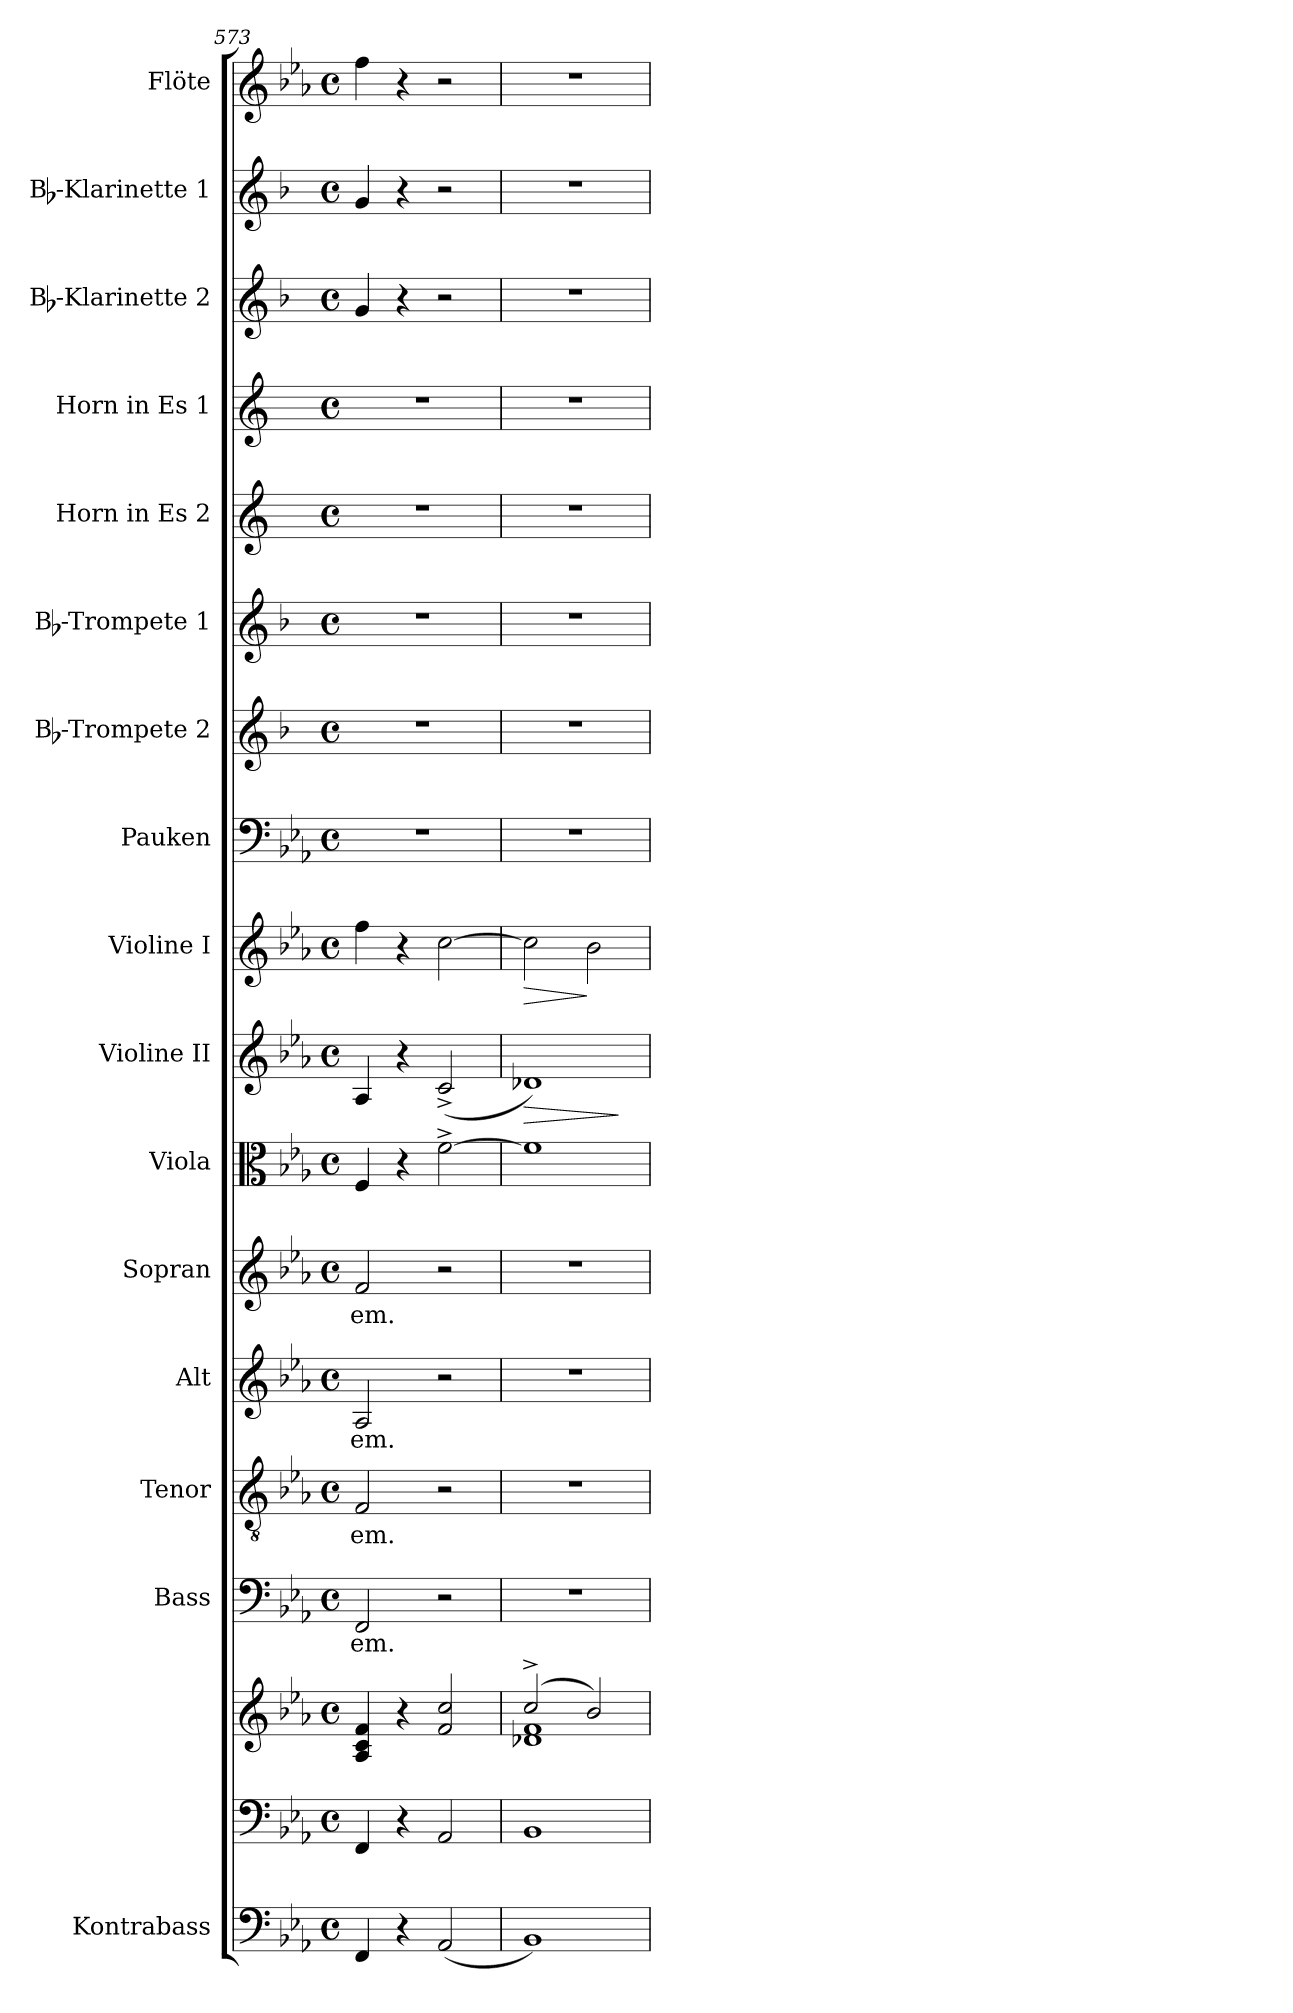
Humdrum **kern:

**kern	**kern	**kern	**kern	**text	**kern	**text	**kern	**text	**kern	**text	**kern	**kern	**dynam	**kern	**dynam	**kern	**kern	**kern	**kern	**kern	**kern	**kern	**kern
*part17	*part16	*part16	*part15	*part15	*part14	*part14	*part13	*part13	*part12	*part12	*part11	*part10	*part10	*part9	*part9	*part8	*part7	*part6	*part5	*part4	*part3	*part2	*part1
*staff18	*staff17	*staff16	*staff15	*staff15	*staff14	*staff14	*staff13	*staff13	*staff12	*staff12	*staff11	*staff10	*staff10	*staff9	*staff9	*staff8	*staff7	*staff6	*staff5	*staff4	*staff3	*staff2	*staff1
*I"Kontrabass	*	*	*I"Bass	*	*I"Tenor	*	*I"Alt	*	*I"Sopran	*	*I"Viola	*I"Violine II	*	*I"Violine I	*	*I"Pauken	*I"Bb-Trompete 2	*I"Bb-Trompete 1	*I"Horn in Es 2	*I"Horn in Es 1	*I"Bb-Klarinette 2	*I"Bb-Klarinette 1	*I"Flöte
*I'Kb.	*	*	*I'B.	*	*I'T.	*	*I'A.	*	*I'S.	*	*I'Vla.	*I'Vl. II	*	*I'Vl. I	*	*I'Pk.	*I'Bb Trp. 2	*I'Bb Trp. 1	*	*	*I'Bb Kl. 2	*I'Bb Kl. 1	*I'Fl.
*clefF4	*clefF4	*clefG2	*clefF4	*	*clefGv2	*	*clefG2	*	*clefG2	*	*clefC3	*clefG2	*	*clefG2	*	*clefF4	*clefG2	*clefG2	*clefG2	*clefG2	*clefG2	*clefG2	*clefG2
*ITrd7c12	*	*	*	*	*	*	*	*	*	*	*	*	*	*	*	*	*ITrd1c2	*ITrd1c2	*ITrd5c9	*ITrd5c9	*ITrd1c2	*ITrd1c2	*
*k[b-e-a-]	*k[b-e-a-]	*k[b-e-a-]	*k[b-e-a-]	*	*k[b-e-a-]	*	*k[b-e-a-]	*	*k[b-e-a-]	*	*k[b-e-a-]	*k[b-e-a-]	*	*k[b-e-a-]	*	*k[b-e-a-]	*k[b-e-a-]	*k[b-e-a-]	*k[b-e-a-]	*k[b-e-a-]	*k[b-e-a-]	*k[b-e-a-]	*k[b-e-a-]
*E-:	*E-:	*E-:	*E-:	*	*E-:	*	*E-:	*	*E-:	*	*E-:	*E-:	*	*E-:	*	*E-:	*E-:	*E-:	*E-:	*E-:	*E-:	*E-:	*E-:
*M4/4	*M4/4	*M4/4	*M4/4	*	*M4/4	*	*M4/4	*	*M4/4	*	*M4/4	*M4/4	*	*M4/4	*	*M4/4	*M4/4	*M4/4	*M4/4	*M4/4	*M4/4	*M4/4	*M4/4
*met(c)	*met(c)	*met(c)	*met(c)	*	*met(c)	*	*met(c)	*	*met(c)	*	*met(c)	*met(c)	*	*met(c)	*	*met(c)	*met(c)	*met(c)	*met(c)	*met(c)	*met(c)	*met(c)	*met(c)
=573	=573	=573	=573	=573	=573	=573	=573	=573	=573	=573	=573	=573	=573	=573	=573	=573	=573	=573	=573	=573	=573	=573	=573
!	!	!	!	!LO:LY:b	!	!LO:LY:b	!	!LO:LY:b	!	!LO:LY:b	!	!	!	!	!	!	!	!	!	!	!	!	!
4FFF/	4FF/	4A-/ 4c/ 4f/	2FF/	-em.	2F/	-em.	2A-/	-em.	2f/	-em.	4F/	4A-/	.	4ff\	.	1r	1r	1r	1r	1r	4f/	4f/	4ff\
4r	4r	4r	.	.	.	.	.	.	.	.	4r	4r	.	4r	.	.	.	.	.	.	4r	4r	4r
(<2AAA-/	2AA-/	2f/ 2cc/	2r	.	2r	.	2r	.	2r	.	[2f^>\	(<2c^</	.	[2cc\	.	.	.	.	.	.	2r	2r	2r
=574	=574	=574	=574	=574	=574	=574	=574	=574	=574	=574	=574	=574	=574	=574	=574	=574	=574	=574	=574	=574	=574	=574	=574
*	*	*^	*	*	*	*	*	*	*	*	*	*	*	*	*	*	*	*	*	*	*	*	*
!	!	!	!	!	!	!	!	!	!	!	!	!	!	!LO:HP:b	!	!LO:HP:b	!	!	!	!	!	!	!	!
1BBB-)	1BB-	(2cc^>/	1d-X 1f	1r	.	1r	.	1r	.	1r	.	1f]	1d-X)	>	2cc\]	>	1r	1r	1r	1r	1r	1r	1r	1r
.	.	2b-/)	.	.	.	.	.	.	.	.	.	.	.	.	2b-\	]	.	.	.	.	.	.	.	.
*	*	*v	*v	*	*	*	*	*	*	*	*	*	*	*	*	*	*	*	*	*	*	*	*	*
.	.	.	.	.	.	.	.	.	.	.	.	.	]	.	.	.	.	.	.	.	.	.	.
=	=	=	=	=	=	=	=	=	=	=	=	=	=	=	=	=	=	=	=	=	=	=	=
*-	*-	*-	*-	*-	*-	*-	*-	*-	*-	*-	*-	*-	*-	*-	*-	*-	*-	*-	*-	*-	*-	*-	*-
